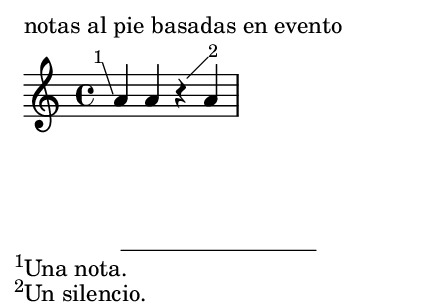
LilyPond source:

%% Generated by lilypond-book
%% Options: [exampleindent=10.16\mm,indent=0\mm,line-width=160\mm,paper-height=845.047\pt,paper-width=597.508\pt,papersize="a8landscape",quote]
\include "lilypond-book-preamble.ly"


% ****************************************************************
% Start cut-&-pastable-section
% ****************************************************************

#(ly:set-option 'eps-box-padding 3.000000)



\paper {
  #(set-paper-size "a8landscape")
  indent = 0\mm
}

\layout {
  
}




% ****************************************************************
% ly snippet:
% ****************************************************************
\sourcefileline 1680
\book {
  \header { tagline = ##f }
  \markup "notas al pie basadas en evento"
  \markup \null
  \relative c'' {
    \footnote #'(-1 . 3) "Una nota." a4
    a4
    \footnote #'(2 . 2) "Un silencio." r4
    a4
  }
}


% ****************************************************************
% end ly snippet
% ****************************************************************
